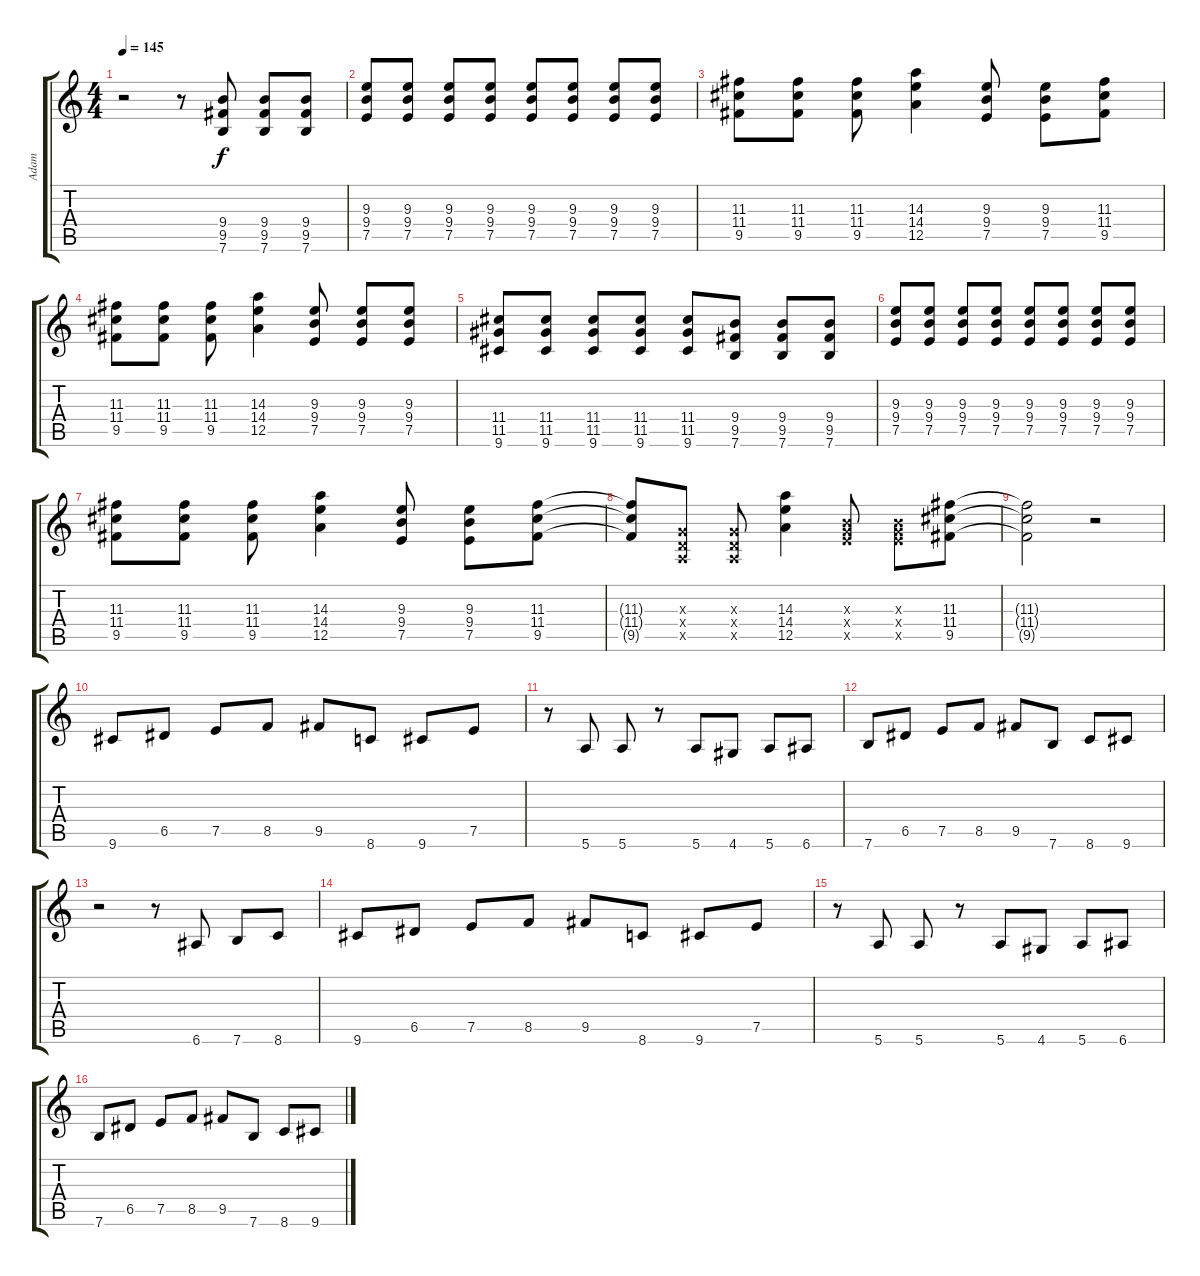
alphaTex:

\track ("Adam" "Adam") {instrument distortionguitar}
\staff {score tabs}
\tuning (E4 B3 G3 D3 A2 E2) {hide}
\ts (4 4)
\tempo 145
\clef g2
\ks c
r.2{dy f balance 8} r.8 (9.4 9.5 7.6).8 (9.4 9.5 7.6).8 (9.4 9.5 7.6).8 |
(9.3 9.4 7.5).8 (9.3 9.4 7.5).8 (9.3 9.4 7.5).8 (9.3 9.4 7.5).8 (9.3 9.4 7.5).8 (9.3 9.4 7.5).8 (9.3 9.4 7.5).8 (9.3 9.4 7.5).8 |
(11.3 11.4 9.5).8 (11.3 11.4 9.5).8 (11.3 11.4 9.5).8 (14.3 14.4 12.5).4 (9.3 9.4 7.5).8 (9.3 9.4 7.5).8 (11.3 11.4 9.5).8 |
(11.3 11.4 9.5).8 (11.3 11.4 9.5).8 (11.3 11.4 9.5).8 (14.3 14.4 12.5).4 (9.3 9.4 7.5).8 (9.3 9.4 7.5).8 (9.3 9.4 7.5).8 |
(11.4 11.5 9.6).8 (11.4 11.5 9.6).8 (11.4 11.5 9.6).8 (11.4 11.5 9.6).8 (11.4 11.5 9.6).8 (9.4 9.5 7.6).8 (9.4 9.5 7.6).8 (9.4 9.5 7.6).8 |
(9.3 9.4 7.5).8 (9.3 9.4 7.5).8 (9.3 9.4 7.5).8 (9.3 9.4 7.5).8 (9.3 9.4 7.5).8 (9.3 9.4 7.5).8 (9.3 9.4 7.5).8 (9.3 9.4 7.5).8 |
(11.3 11.4 9.5).8 (11.3 11.4 9.5).8 (11.3 11.4 9.5).8 (14.3 14.4 12.5).4 (9.3 9.4 7.5).8 (9.3 9.4 7.5).8 (11.3 11.4 9.5).8 |
(11.3{t} 11.4{t} 9.5{t}).8 (0.3{x} 0.4{x} 0.5{x}).8 (0.3{x} 0.4{x} 0.5{x}).8 (14.3 14.4 12.5).4 (0.3{x} 9.4{x} 7.5{x}).8 (0.3{x} 9.4{x} 7.5{x}).8 (11.3 11.4 9.5).8 |
(11.3{t} 11.4{t} 9.5{t}).2 r.2 |
9.6.8{balance 0} 6.5.8 7.5.8 8.5.8 9.5.8 8.6.8 9.6.8 7.5.8 |
r.8 5.6.8 5.6.8 r.8 5.6.8 4.6.8 5.6.8 6.6.8 |
7.6.8 6.5.8 7.5.8 8.5.8 9.5.8 7.6.8 8.6.8 9.6.8 |
r.2 r.8 6.6.8 7.6.8 8.6.8 |
9.6.8 6.5.8 7.5.8 8.5.8 9.5.8 8.6.8 9.6.8 7.5.8 |
r.8 5.6.8 5.6.8 r.8 5.6.8 4.6.8 5.6.8 6.6.8 |
7.6.8 6.5.8 7.5.8 8.5.8 9.5.8 7.6.8 8.6.8 9.6.8
